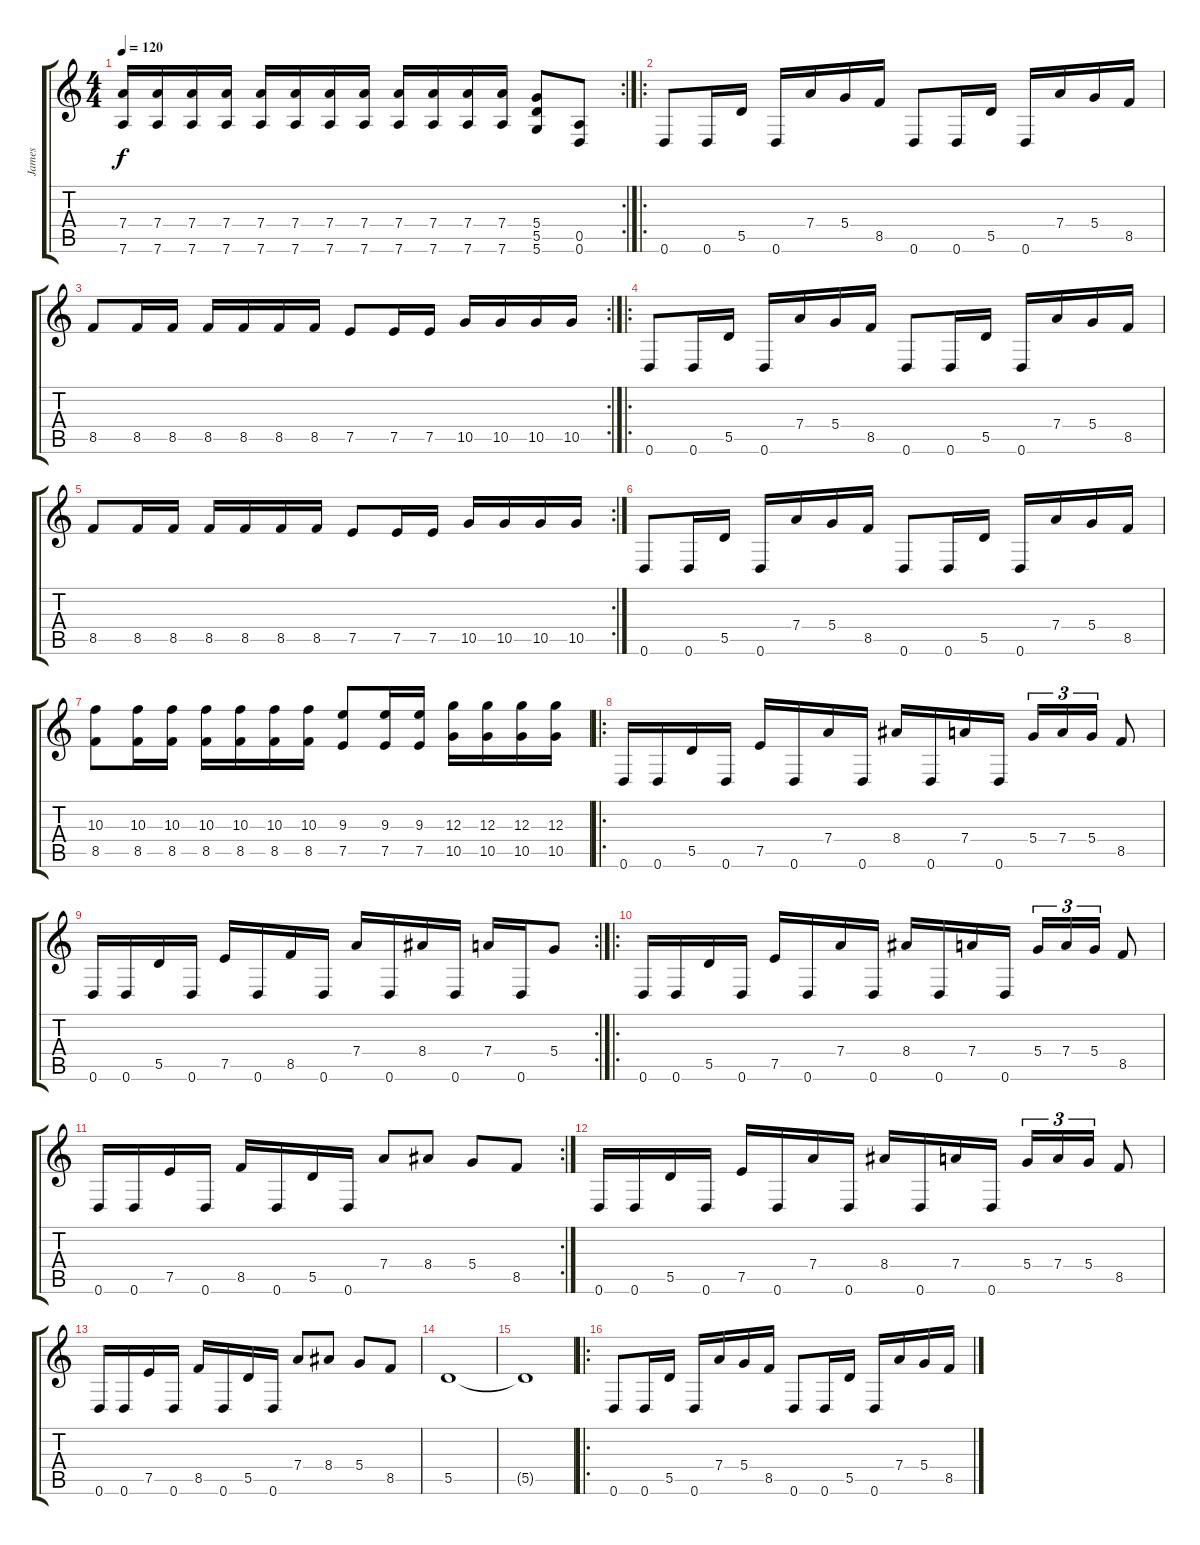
\track ("James" "James") {instrument distortionguitar}
\staff {score tabs}
\tuning (E4 B3 G3 D3 A2 D2) {hide}
\rc 2
\ts (4 4)
\tempo 120
\clef g2
\ks c
(7.4 7.6).16{dy f} (7.4 7.6).16 (7.4 7.6).16 (7.4 7.6).16 (7.4 7.6).16 (7.4 7.6).16 (7.4 7.6).16 (7.4 7.6).16 (7.4 7.6).16 (7.4 7.6).16 (7.4 7.6).16 (7.4 7.6).16 (5.4 5.5 5.6).8 (0.5 0.6).8 |
\ro
0.6.8 0.6.16 5.5.16 0.6.16 7.4.16 5.4.16 8.5.16 0.6.8 0.6.16 5.5.16 0.6.16 7.4.16 5.4.16 8.5.16 |
\rc 2
8.5.8 8.5.16 8.5.16 8.5.16 8.5.16 8.5.16 8.5.16 7.5.8 7.5.16 7.5.16 10.5.16 10.5.16 10.5.16 10.5.16 |
\ro
0.6.8 0.6.16 5.5.16 0.6.16 7.4.16 5.4.16 8.5.16 0.6.8 0.6.16 5.5.16 0.6.16 7.4.16 5.4.16 8.5.16 |
\rc 2
8.5.8 8.5.16 8.5.16 8.5.16 8.5.16 8.5.16 8.5.16 7.5.8 7.5.16 7.5.16 10.5.16 10.5.16 10.5.16 10.5.16 |
0.6.8 0.6.16 5.5.16 0.6.16 7.4.16 5.4.16 8.5.16 0.6.8 0.6.16 5.5.16 0.6.16 7.4.16 5.4.16 8.5.16 |
(10.3 8.5).8 (10.3 8.5).16 (10.3 8.5).16 (10.3 8.5).16 (10.3 8.5).16 (10.3 8.5).16 (10.3 8.5).16 (9.3 7.5).8 (9.3 7.5).16 (9.3 7.5).16 (12.3 10.5).16 (12.3 10.5).16 (12.3 10.5).16 (12.3 10.5).16 |
\ro
0.6.16{instrument distortionguitar} 0.6.16 5.5.16 0.6.16 7.5.16 0.6.16 7.4.16 0.6.16 8.4.16 0.6.16 7.4.16 0.6.16 5.4.16{tu (3 2)} 7.4.16{tu (3 2)} 5.4.16{tu (3 2)} 8.5.8 |
\rc 2
0.6.16 0.6.16 5.5.16 0.6.16 7.5.16 0.6.16 8.5.16 0.6.16 7.4.16 0.6.16 8.4.16 0.6.16 7.4.16 0.6.16 5.4.8{instrument guitarharmonics} |
\ro
0.6.16{instrument distortionguitar} 0.6.16 5.5.16 0.6.16 7.5.16 0.6.16 7.4.16 0.6.16 8.4.16 0.6.16 7.4.16 0.6.16 5.4.16{tu (3 2)} 7.4.16{tu (3 2)} 5.4.16{tu (3 2)} 8.5.8 |
\rc 2
0.6.16 0.6.16 7.5.16 0.6.16 8.5.16 0.6.16 5.5.16 0.6.16 7.4.8 8.4.8 5.4.8 8.5.8 |
0.6.16{instrument distortionguitar} 0.6.16 5.5.16 0.6.16 7.5.16 0.6.16 7.4.16 0.6.16 8.4.16 0.6.16 7.4.16 0.6.16 5.4.16{tu (3 2)} 7.4.16{tu (3 2)} 5.4.16{tu (3 2)} 8.5.8 |
0.6.16 0.6.16 7.5.16 0.6.16 8.5.16 0.6.16 5.5.16 0.6.16 7.4.8 8.4.8 5.4.8 8.5.8 |
5.5.1 |
5.5{t}.1 |
\ro
0.6.8{instrument distortionguitar} 0.6.16 5.5.16 0.6.16 7.4.16 5.4.16 8.5.16 0.6.8 0.6.16 5.5.16 0.6.16 7.4.16 5.4.16 8.5.16
